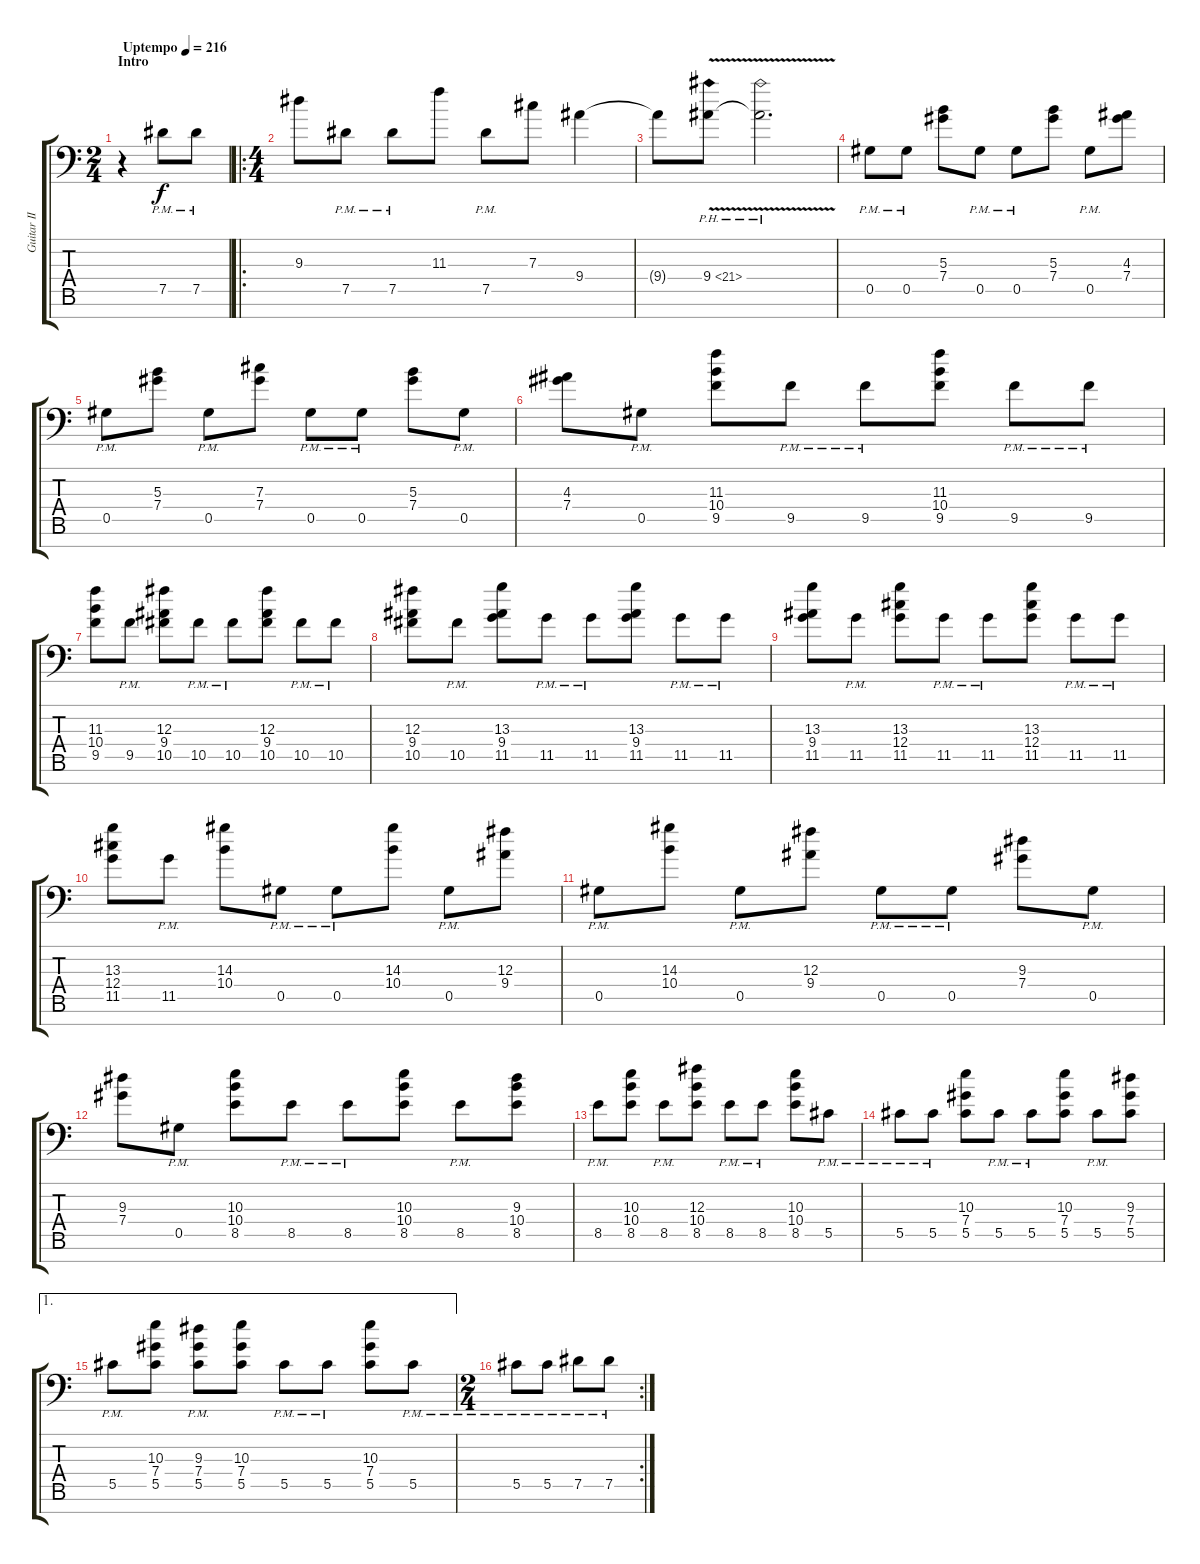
\track ("Guitar II (Right)" "Guitar II ") {instrument overdrivenguitar}
\staff {score tabs}
\tuning (Eb4 Bb3 Gb3 Db3 Ab2 Eb2 Ab1) {hide}
\ts (2 4)
\section ("" "Intro")
\tempo (216 "Uptempo")
\clef f4
\ks c
r.4{dy f instrument overdrivenguitar} 7.5{pm}.8 7.5{pm}.8 |
\ro
\ts (4 4)
9.3.8 7.5{pm}.8 7.5{pm}.8 11.3.8 7.5{pm}.8 7.3.8 9.4.4 |
9.4{t}.8 9.4{ph 12 v}.8 9.4{ph 12 v t}.2{d} |
0.5{pm}.8 0.5{pm}.8 (5.3 7.4).8 0.5{pm}.8 0.5{pm}.8 (5.3 7.4).8 0.5{pm}.8 (4.3 7.4).8 |
0.5{pm}.8 (5.3 7.4).8 0.5{pm}.8 (7.3 7.4).8 0.5{pm}.8 0.5{pm}.8 (5.3 7.4).8 0.5{pm}.8 |
(4.3 7.4).8 0.5{pm}.8 (11.3 10.4 9.5).8 9.5{pm}.8 9.5{pm}.8 (11.3 10.4 9.5).8 9.5{pm}.8 9.5{pm}.8 |
(11.3 10.4 9.5).8 9.5{pm}.8 (12.3 9.4 10.5).8 10.5{pm}.8 10.5{pm}.8 (12.3 9.4 10.5).8 10.5{pm}.8 10.5{pm}.8 |
(12.3 9.4 10.5).8 10.5{pm}.8 (13.3 9.4 11.5).8 11.5{pm}.8 11.5{pm}.8 (13.3 9.4 11.5).8 11.5{pm}.8 11.5{pm}.8 |
(13.3 9.4 11.5).8 11.5{pm}.8 (13.3 12.4 11.5).8 11.5{pm}.8 11.5{pm}.8 (13.3 12.4 11.5).8 11.5{pm}.8 11.5{pm}.8 |
(13.3 12.4 11.5).8 11.5{pm}.8 (14.3 10.4).8 0.5{pm}.8 0.5{pm}.8 (14.3 10.4).8 0.5{pm}.8 (12.3 9.4).8 |
0.5{pm}.8 (14.3 10.4).8 0.5{pm}.8 (12.3 9.4).8 0.5{pm}.8 0.5{pm}.8 (9.3 7.4).8 0.5{pm}.8 |
(9.3 7.4).8 0.5{pm}.8 (10.3 10.4 8.5).8 8.5{pm}.8 8.5{pm}.8 (10.3 10.4 8.5).8 8.5{pm}.8 (9.3 10.4 8.5).8 |
8.5{pm}.8 (10.3 10.4 8.5).8 8.5{pm}.8 (12.3 10.4 8.5).8 8.5{pm}.8 8.5{pm}.8 (10.3 10.4 8.5).8 5.5{pm}.8 |
5.5{pm}.8 5.5{pm}.8 (10.3 7.4 5.5).8 5.5{pm}.8 5.5{pm}.8 (10.3 7.4 5.5).8 5.5{pm}.8 (9.3 7.4 5.5).8 |
\ae 1
5.5{pm}.8 (10.3 7.4 5.5).8 (9.3 7.4 5.5{pm}).8 (10.3 7.4 5.5).8 5.5{pm}.8 5.5{pm}.8 (10.3 7.4 5.5).8 5.5{pm}.8 |
\rc 2
\ts (2 4)
5.5{pm}.8 5.5{pm}.8 7.5{pm}.8 7.5{pm}.8
